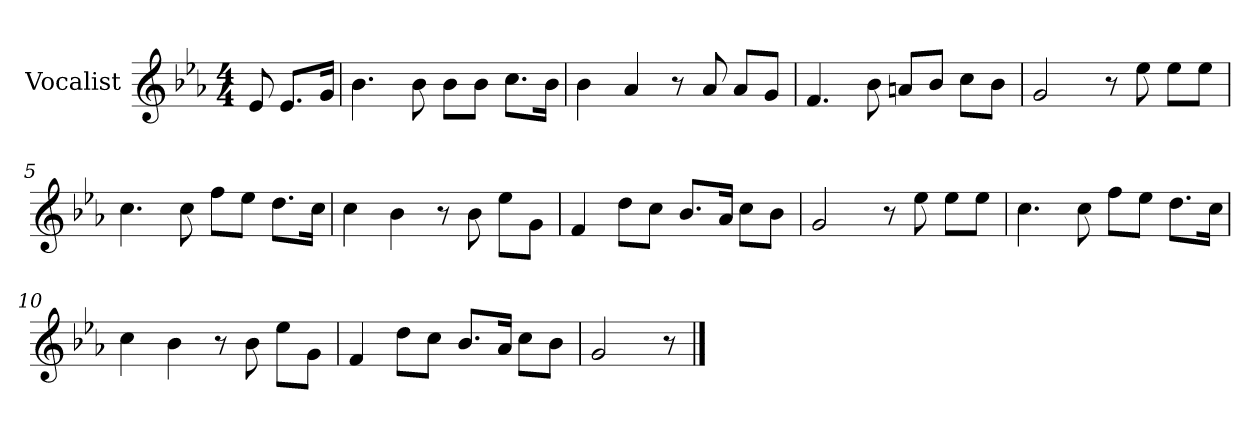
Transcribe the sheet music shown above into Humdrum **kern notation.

**kern
*part1
*staff1
*I"Vocalist
*k[b-e-a-]
*E-:
*M4/4
=
8e-
8.e-L
16gJk
=1
4.b-
8b-
8b-L
8b-J
8.ccL
16b-Jk
=2
4b-
4a-
8r
8a-
8a-L
8gJ
=3
4.f
8b-
8anL
8b-J
8ccL
8b-J
=4
2g
8r
8ee-
8ee-L
8ee-J
=5
4.cc
8cc
8ffL
8ee-J
8.ddL
16ccJk
=6
4cc
4b-
8r
8b-
8ee-L
8gJ
=7
4f
8ddL
8ccJ
8.b-L
16a-Jk
8ccL
8b-J
=8
2g
8r
8ee-
8ee-L
8ee-J
=9
4.cc
8cc
8ffL
8ee-J
8.ddL
16ccJk
=10
4cc
4b-
8r
8b-
8ee-L
8gJ
=11
4f
8ddL
8ccJ
8.b-L
16a-Jk
8ccL
8b-J
=12
2g
8r
==
*-
